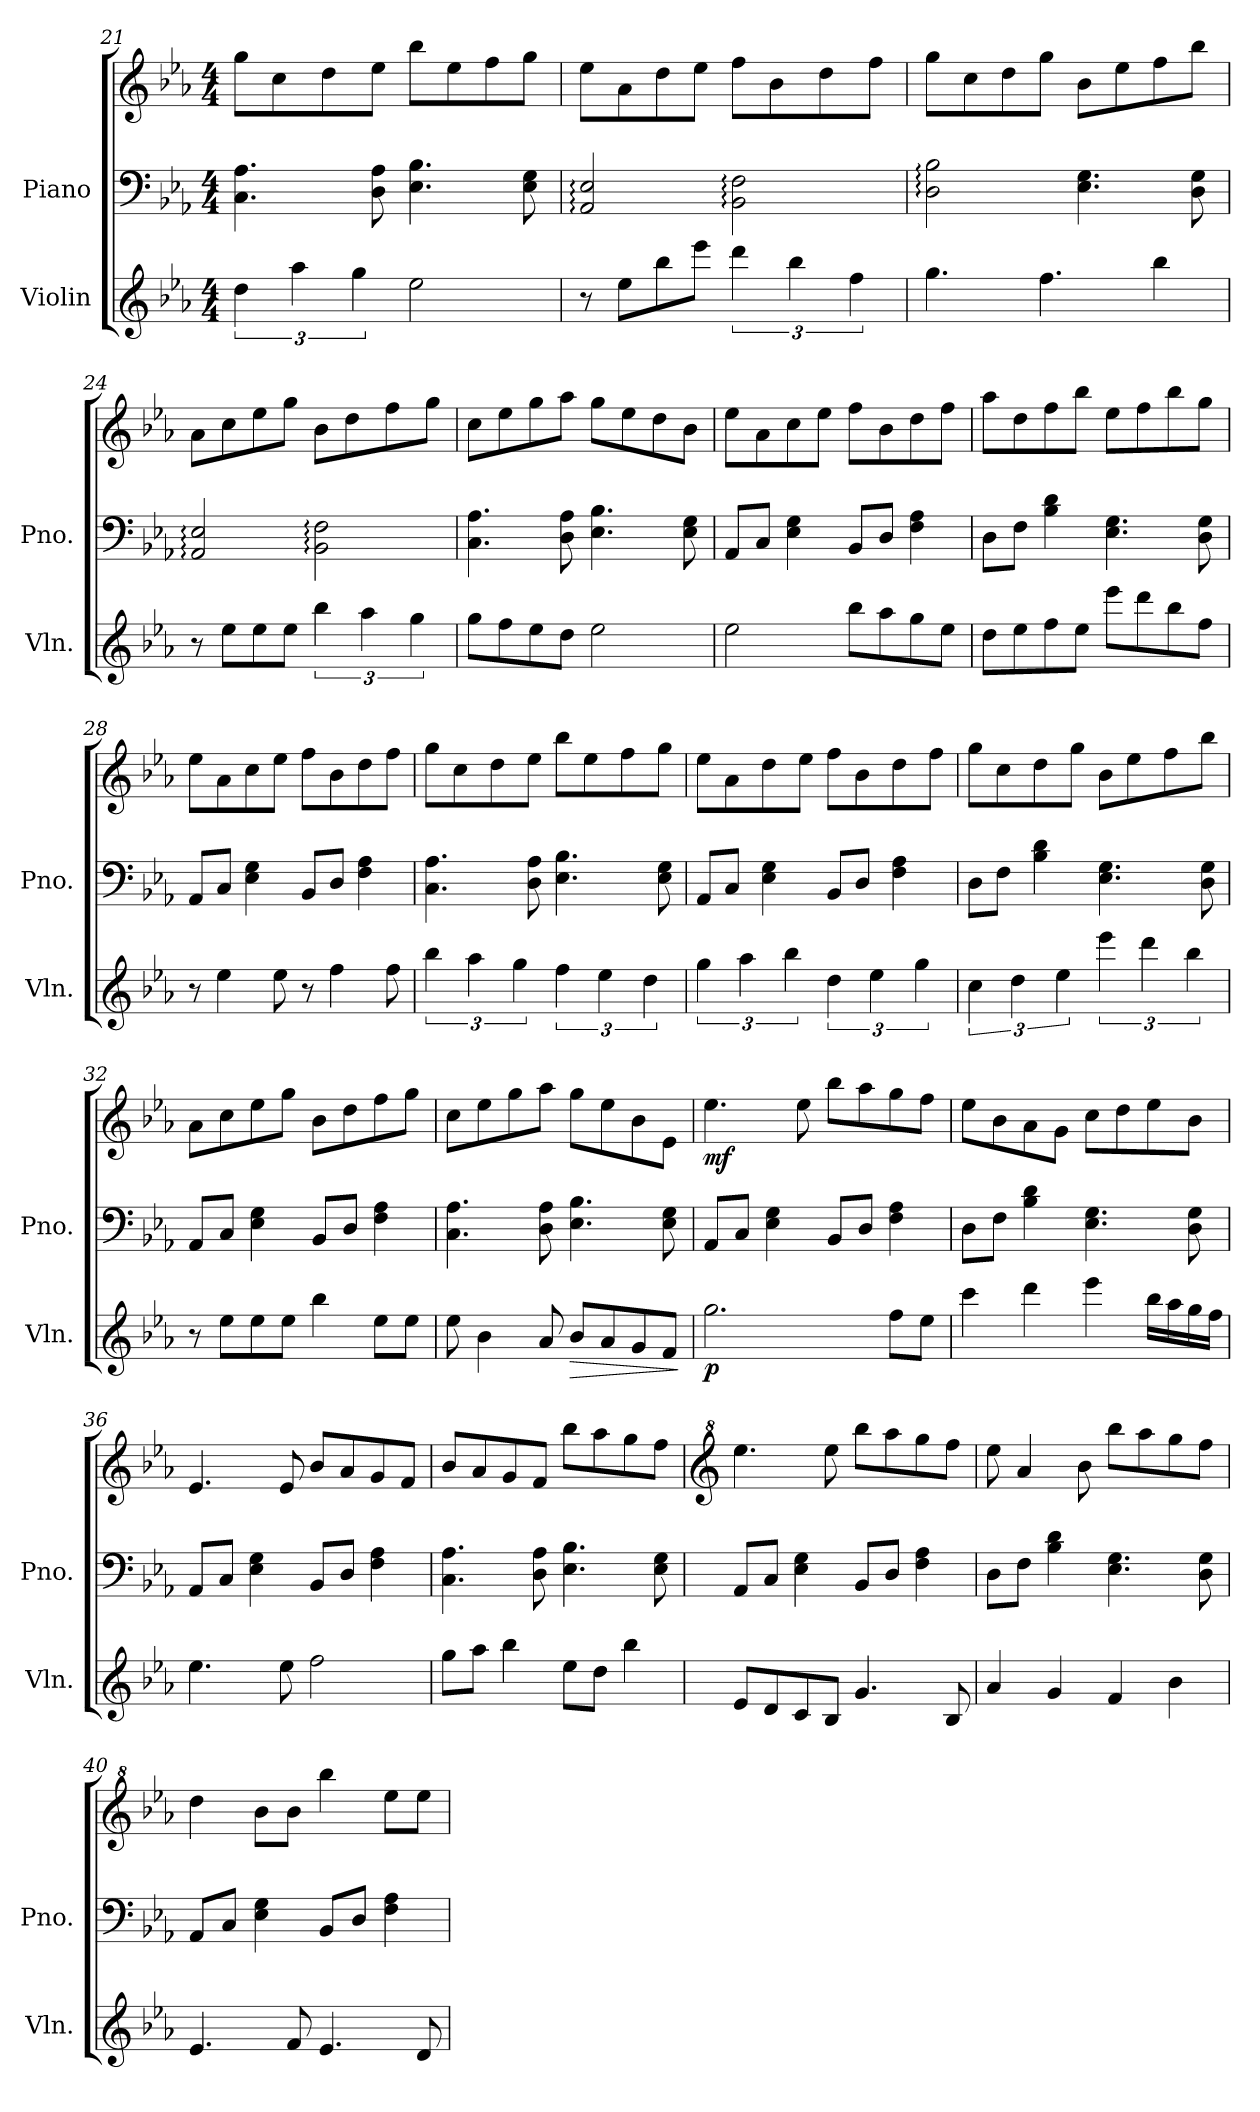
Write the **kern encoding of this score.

**kern	**dynam	**kern	**kern	**dynam
*part2	*part2	*part1	*part1	*part1
*staff3	*staff3	*staff2	*staff1	*staff1/2
*I"Violin	*	*I"Piano	*	*
*I'Vln.	*	*I'Pno.	*	*
!!LO:PB:g=z
*clefG2	*	*clefF4	*clefG2	*
*k[b-e-a-]	*	*k[b-e-a-]	*k[b-e-a-]	*
*M4/4	*	*M4/4	*M4/4	*
=21	=21	=21	=21	=21
6dd\	.	4.C\ 4.A-\	8gg\L	.
.	.	.	8cc\	.
6aa-\	.	.	.	.
.	.	.	8dd\	.
6gg\	.	.	.	.
.	.	8D\ 8A-\	8ee-\J	.
2ee-\	.	4.E-\ 4.B-\	8bb-\L	.
.	.	.	8ee-\	.
.	.	.	8ff\	.
.	.	8E-\ 8G\	8gg\J	.
=22	=22	=22	=22	=22
8r	.	2AA-/: 2E-/:	8ee-\L	.
8ee-\L	.	.	8a-\	.
8bb-\	.	.	8dd\	.
8eee-\J	.	.	8ee-\J	.
6ddd\	.	2BB-\: 2F\:	8ff\L	.
.	.	.	8b-\	.
6bb-\	.	.	.	.
.	.	.	8dd\	.
6ff\	.	.	.	.
.	.	.	8ff\J	.
=23	=23	=23	=23	=23
4.gg\	.	2D\: 2B-\:	8gg\L	.
.	.	.	8cc\	.
.	.	.	8dd\	.
4.ff\	.	.	8gg\J	.
.	.	4.E-\ 4.G\	8b-\L	.
.	.	.	8ee-\	.
4bb-\	.	.	8ff\	.
.	.	8D\ 8G\	8bb-\J	.
=24	=24	=24	=24	=24
8r	.	2AA-/: 2E-/:	8a-\L	.
8ee-\L	.	.	8cc\	.
8ee-\	.	.	8ee-\	.
8ee-\J	.	.	8gg\J	.
6bb-\	.	2BB-\: 2F\:	8b-\L	.
.	.	.	8dd\	.
6aa-\	.	.	.	.
.	.	.	8ff\	.
6gg\	.	.	.	.
.	.	.	8gg\J	.
!!LO:LB:g=z
=25	=25	=25	=25	=25
8gg\L	.	4.C\ 4.A-\	8cc\L	.
8ff\	.	.	8ee-\	.
8ee-\	.	.	8gg\	.
8dd\J	.	8D\ 8A-\	8aa-\J	.
2ee-\	.	4.E-\ 4.B-\	8gg\L	.
.	.	.	8ee-\	.
.	.	.	8dd\	.
.	.	8E-\ 8G\	8b-\J	.
=26	=26	=26	=26	=26
2ee-\	.	8AA-/L	8ee-\L	.
.	.	8C/J	8a-\	.
.	.	4E-\ 4G\	8cc\	.
.	.	.	8ee-\J	.
8bb-\L	.	8BB-/L	8ff\L	.
8aa-\	.	8D/J	8b-\	.
8gg\	.	4F\ 4A-\	8dd\	.
8ee-\J	.	.	8ff\J	.
=27	=27	=27	=27	=27
8dd\L	.	8D\L	8aa-\L	.
8ee-\	.	8F\J	8dd\	.
8ff\	.	4B-\ 4d\	8ff\	.
8ee-\J	.	.	8bb-\J	.
8eee-\L	.	4.E-\ 4.G\	8ee-\L	.
8ddd\	.	.	8ff\	.
8bb-\	.	.	8bb-\	.
8ff\J	.	8D\ 8G\	8gg\J	.
=28	=28	=28	=28	=28
8r	.	8AA-/L	8ee-\L	.
4ee-\	.	8C/J	8a-\	.
.	.	4E-\ 4G\	8cc\	.
8ee-\	.	.	8ee-\J	.
8r	.	8BB-/L	8ff\L	.
4ff\	.	8D/J	8b-\	.
.	.	4F\ 4A-\	8dd\	.
8ff\	.	.	8ff\J	.
!!LO:LB:g=z
=29	=29	=29	=29	=29
6bb-\	.	4.C\ 4.A-\	8gg\L	.
.	.	.	8cc\	.
6aa-\	.	.	.	.
.	.	.	8dd\	.
6gg\	.	.	.	.
.	.	8D\ 8A-\	8ee-\J	.
6ff\	.	4.E-\ 4.B-\	8bb-\L	.
.	.	.	8ee-\	.
6ee-\	.	.	.	.
.	.	.	8ff\	.
6dd\	.	.	.	.
.	.	8E-\ 8G\	8gg\J	.
=30	=30	=30	=30	=30
6gg\	.	8AA-/L	8ee-\L	.
.	.	8C/J	8a-\	.
6aa-\	.	.	.	.
.	.	4E-\ 4G\	8dd\	.
6bb-\	.	.	.	.
.	.	.	8ee-\J	.
6dd\	.	8BB-/L	8ff\L	.
.	.	8D/J	8b-\	.
6ee-\	.	.	.	.
.	.	4F\ 4A-\	8dd\	.
6gg\	.	.	.	.
.	.	.	8ff\J	.
=31	=31	=31	=31	=31
6cc\	.	8D\L	8gg\L	.
.	.	8F\J	8cc\	.
6dd\	.	.	.	.
.	.	4B-\ 4d\	8dd\	.
6ee-\	.	.	.	.
.	.	.	8gg\J	.
6eee-\	.	4.E-\ 4.G\	8b-\L	.
.	.	.	8ee-\	.
6ddd\	.	.	.	.
.	.	.	8ff\	.
6bb-\	.	.	.	.
.	.	8D\ 8G\	8bb-\J	.
=32	=32	=32	=32	=32
8r	.	8AA-/L	8a-\L	.
8ee-\L	.	8C/J	8cc\	.
8ee-\	.	4E-\ 4G\	8ee-\	.
8ee-\J	.	.	8gg\J	.
4bb-\	.	8BB-/L	8b-\L	.
.	.	8D/J	8dd\	.
8ee-\L	.	4F\ 4A-\	8ff\	.
8ee-\J	.	.	8gg\J	.
!!LO:LB:g=z
=33	=33	=33	=33	=33
8ee-\	.	4.C\ 4.A-\	8cc\L	.
4b-\	.	.	8ee-\	.
.	.	.	8gg\	.
8a-/	.	8D\ 8A-\	8aa-\J	.
!	!LO:HP:b	!	!	!
8b-/L	>	4.E-\ 4.B-\	8gg\L	.
8a-/	.	.	8ee-\	.
8g/	.	.	8b-\	.
8f/J	.	8E-\ 8G\	8e-\J	.
.	]	.	.	.
=34	=34	=34	=34	=34
!	!LO:DY:b	!	!	!LO:DY:b
2.gg\	p	8AA-/L	4.ee-\	mf
.	.	8C/J	.	.
.	.	4E-\ 4G\	.	.
.	.	.	8ee-\	.
.	.	8BB-/L	8bb-\L	.
.	.	8D/J	8aa-\	.
8ff\L	.	4F\ 4A-\	8gg\	.
8ee-\J	.	.	8ff\J	.
=35	=35	=35	=35	=35
4ccc\	.	8D\L	8ee-\L	.
.	.	8F\J	8b-\	.
4ddd\	.	4B-\ 4d\	8a-\	.
.	.	.	8g\J	.
4eee-\	.	4.E-\ 4.G\	8cc\L	.
.	.	.	8dd\	.
16bb-\LL	.	.	8ee-\	.
16aa-\	.	.	.	.
16gg\	.	8D\ 8G\	8b-\J	.
16ff\JJ	.	.	.	.
!!LO:PB:g=z
=36	=36	=36	=36	=36
4.ee-\	.	8AA-/L	4.e-/	.
.	.	8C/J	.	.
.	.	4E-\ 4G\	.	.
8ee-\	.	.	8e-/	.
2ff\	.	8BB-/L	8b-/L	.
.	.	8D/J	8a-/	.
.	.	4F\ 4A-\	8g/	.
.	.	.	8f/J	.
=37	=37	=37	=37	=37
8gg\L	.	4.C\ 4.A-\	8b-/L	.
8aa-\J	.	.	8a-/	.
4bb-\	.	.	8g/	.
.	.	8D\ 8A-\	8f/J	.
8ee-\L	.	4.E-\ 4.B-\	8bb-\L	.
8dd\J	.	.	8aa-\	.
4bb-\	.	.	8gg\	.
.	.	8E-\ 8G\	8ff\J	.
=38	=38	=38	=38	=38
*	*	*	*clefG^2	*
8e-/L	.	8AA-/L	4.eee-\	.
8d/	.	8C/J	.	.
8c/	.	4E-\ 4G\	.	.
8B-/J	.	.	8eee-\	.
4.g/	.	8BB-/L	8bbb-\L	.
.	.	8D/J	8aaa-\	.
.	.	4F\ 4A-\	8ggg\	.
8B-/	.	.	8fff\J	.
=39	=39	=39	=39	=39
4a-/	.	8D\L	8eee-\	.
.	.	8F\J	4aa-/	.
4g/	.	4B-\ 4d\	.	.
.	.	.	8bb-\	.
4f/	.	4.E-\ 4.G\	8bbb-\L	.
.	.	.	8aaa-\	.
4b-\	.	.	8ggg\	.
.	.	8D\ 8G\	8fff\J	.
!!LO:LB:g=z
=40	=40	=40	=40	=40
4.e-/	.	8AA-/L	4ddd\	.
.	.	8C/J	.	.
.	.	4E-\ 4G\	8bb-\L	.
8f/	.	.	8bb-\J	.
4.e-/	.	8BB-/L	4bbb-\	.
.	.	8D/J	.	.
.	.	4F\ 4A-\	8eee-\L	.
8d/	.	.	8eee-\J	.
=	=	=	=	=
*-	*-	*-	*-	*-
